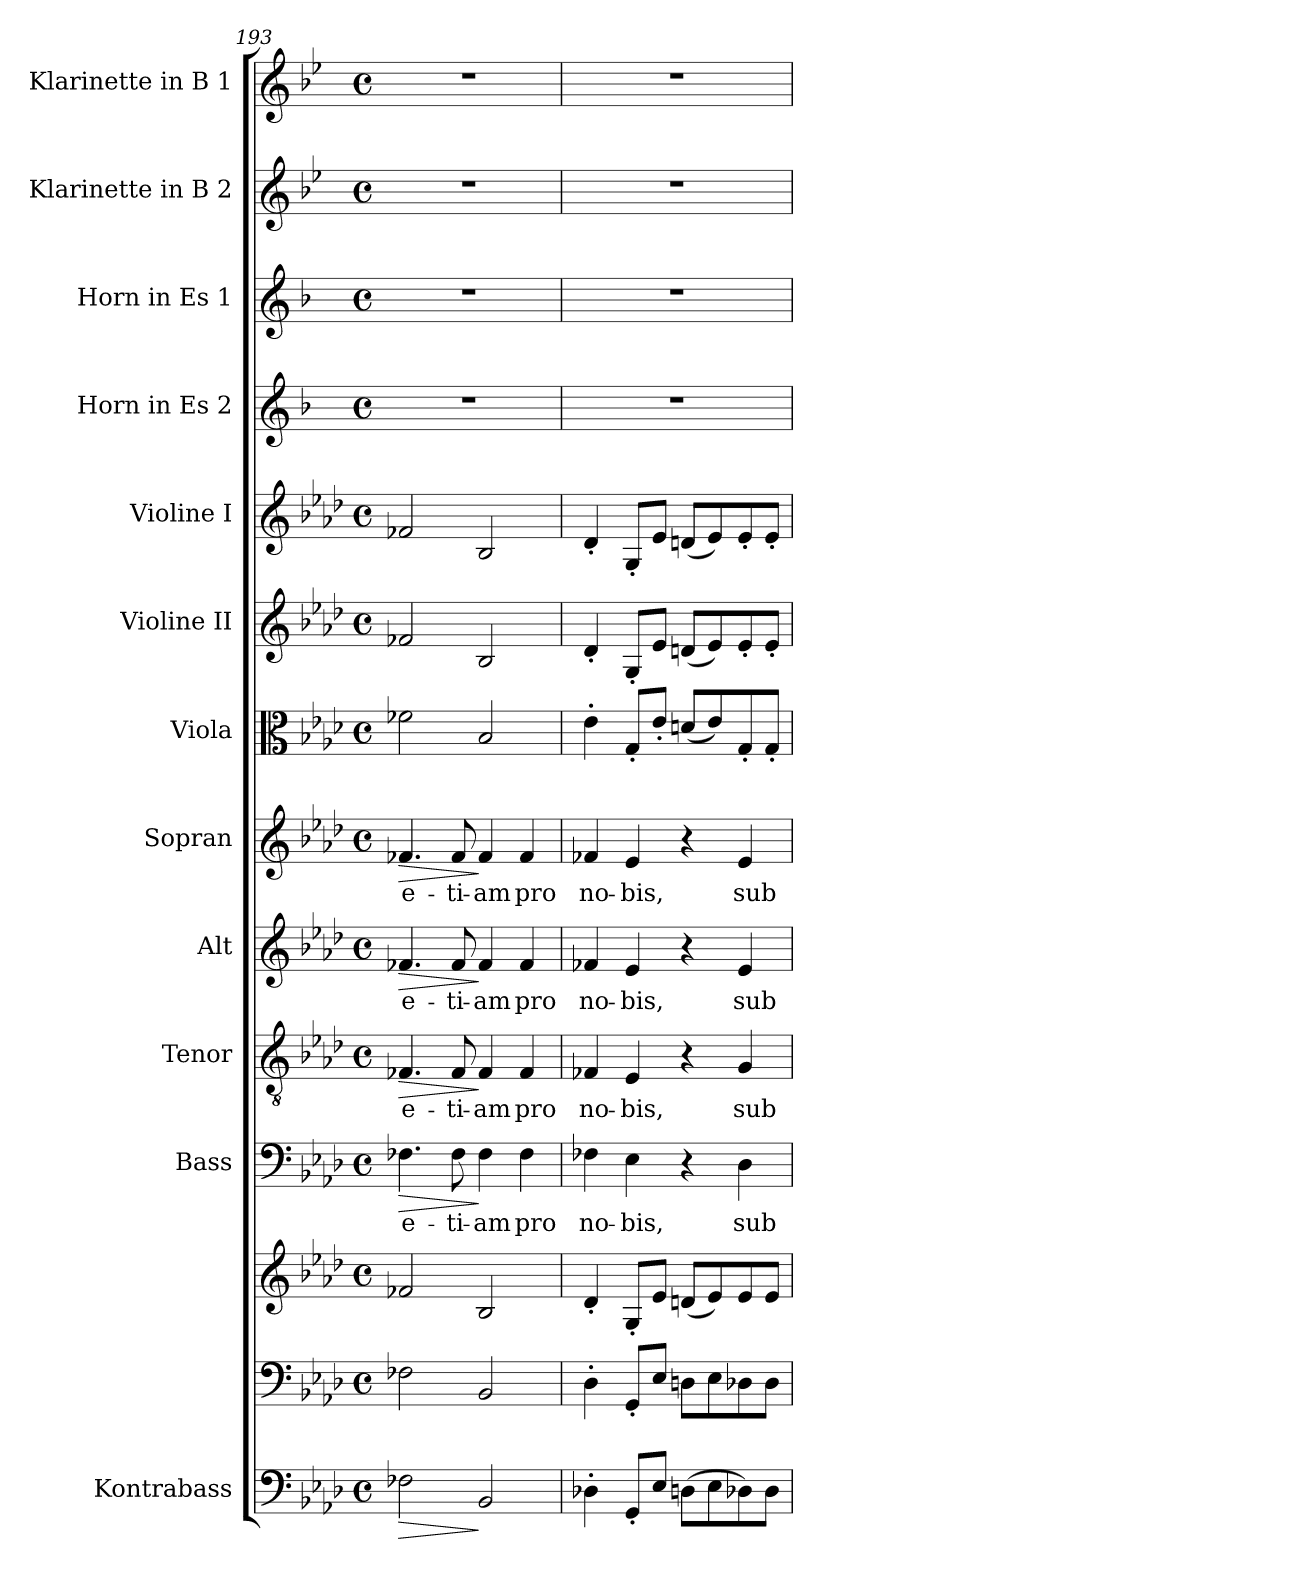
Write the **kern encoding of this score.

**kern	**dynam	**kern	**kern	**kern	**text	**dynam	**kern	**text	**dynam	**kern	**text	**dynam	**kern	**text	**dynam	**kern	**kern	**kern	**kern	**kern	**kern	**kern
*part13	*part13	*part12	*part12	*part11	*part11	*part11	*part10	*part10	*part10	*part9	*part9	*part9	*part8	*part8	*part8	*part7	*part6	*part5	*part4	*part3	*part2	*part1
*staff14	*staff14	*staff13	*staff12	*staff11	*staff11	*staff11	*staff10	*staff10	*staff10	*staff9	*staff9	*staff9	*staff8	*staff8	*staff8	*staff7	*staff6	*staff5	*staff4	*staff3	*staff2	*staff1
*I"Kontrabass	*	*	*	*I"Bass	*	*	*I"Tenor	*	*	*I"Alt	*	*	*I"Sopran	*	*	*I"Viola	*I"Violine II	*I"Violine I	*I"Horn in Es 2	*I"Horn in Es 1	*I"Klarinette in B 2	*I"Klarinette in B 1
*I'Kb.	*	*	*	*I'B	*	*	*I'T	*	*	*I'A	*	*	*I'S	*	*	*I'Vla.	*I'Vl. II	*I'Vl. I	*I'Hrn. 2	*I'Hrn. 1	*	*
*clefF4	*	*clefF4	*clefG2	*clefF4	*	*	*clefGv2	*	*	*clefG2	*	*	*clefG2	*	*	*clefC3	*clefG2	*clefG2	*clefG2	*clefG2	*clefG2	*clefG2
*ITrd7c12	*	*	*	*	*	*	*	*	*	*	*	*	*	*	*	*	*	*	*ITrd5c9	*ITrd5c9	*ITrd1c2	*ITrd1c2
*k[b-e-a-d-]	*	*k[b-e-a-d-]	*k[b-e-a-d-]	*k[b-e-a-d-]	*	*	*k[b-e-a-d-]	*	*	*k[b-e-a-d-]	*	*	*k[b-e-a-d-]	*	*	*k[b-e-a-d-]	*k[b-e-a-d-]	*k[b-e-a-d-]	*k[b-e-a-d-]	*k[b-e-a-d-]	*k[b-e-a-d-]	*k[b-e-a-d-]
*A-:	*	*A-:	*A-:	*A-:	*	*	*A-:	*	*	*A-:	*	*	*A-:	*	*	*A-:	*A-:	*A-:	*A-:	*A-:	*A-:	*A-:
*M4/4	*	*M4/4	*M4/4	*M4/4	*	*	*M4/4	*	*	*M4/4	*	*	*M4/4	*	*	*M4/4	*M4/4	*M4/4	*M4/4	*M4/4	*M4/4	*M4/4
*met(c)	*	*met(c)	*met(c)	*met(c)	*	*	*met(c)	*	*	*met(c)	*	*	*met(c)	*	*	*met(c)	*met(c)	*met(c)	*met(c)	*met(c)	*met(c)	*met(c)
=193	=193	=193	=193	=193	=193	=193	=193	=193	=193	=193	=193	=193	=193	=193	=193	=193	=193	=193	=193	=193	=193	=193
!	!LO:HP:b	!	!	!	!LO:LY:b	!LO:HP:b	!	!LO:LY:b	!LO:HP:b	!	!LO:LY:b	!LO:HP:b	!	!LO:LY:b	!LO:HP:b	!	!	!	!	!	!	!
2FF-X\	>	2F-X\	2f-X/	4.F-X\	e-	>	4.F-X/	e-	>	4.f-X/	e-	>	4.f-X/	e-	>	2f-X\	2f-X/	2f-X/	1r	1r	1r	1r
!	!	!	!	!	!LO:LY:b	!	!	!LO:LY:b	!	!	!LO:LY:b	!	!	!LO:LY:b	!	!	!	!	!	!	!	!
.	.	.	.	8F-\	-ti-	.	8F-/	-ti-	.	8f-/	-ti-	.	8f-/	-ti-	.	.	.	.	.	.	.	.
!	!	!	!	!	!LO:LY:b	!	!	!LO:LY:b	!	!	!LO:LY:b	!	!	!LO:LY:b	!	!	!	!	!	!	!	!
2BBB-/	]	2BB-/	2B-/	4F-\	-am	]	4F-/	-am	]	4f-/	-am	]	4f-/	-am	]	2B-/	2B-/	2B-/	.	.	.	.
!	!	!	!	!	!LO:LY:b	!	!	!LO:LY:b	!	!	!LO:LY:b	!	!	!LO:LY:b	!	!	!	!	!	!	!	!
.	.	.	.	4F-\	pro	.	4F-/	pro	.	4f-/	pro	.	4f-/	pro	.	.	.	.	.	.	.	.
!!LO:PB:g=z
=194	=194	=194	=194	=194	=194	=194	=194	=194	=194	=194	=194	=194	=194	=194	=194	=194	=194	=194	=194	=194	=194	=194
!	!	!	!	!	!LO:LY:b	!	!	!LO:LY:b	!	!	!LO:LY:b	!	!	!LO:LY:b	!	!	!	!	!	!	!	!
4DD-X'>\	.	4D-'>\	4d-'</	4F-X\	no-	.	4F-X/	no-	.	4f-X/	no-	.	4f-X/	no-	.	4e-'>\	4d-'</	4d-'</	1r	1r	1r	1r
!	!	!	!	!	!LO:LY:b	!	!	!LO:LY:b	!	!	!LO:LY:b	!	!	!LO:LY:b	!	!	!	!	!	!	!	!
8GGG'</L	.	8GG'</L	8G'</L	4E-\	-bis,	.	4E-/	-bis,	.	4e-/	-bis,	.	4e-/	-bis,	.	8G'</L	8G'</L	8G'</L	.	.	.	.
8EE-/J	.	8E-/J	8e-/J	.	.	.	.	.	.	.	.	.	.	.	.	8e-'</J	8e-/J	8e-/J	.	.	.	.
(>8DDn\L	.	8Dn\L	(<8dn/L	4r	.	.	4r	.	.	4r	.	.	4r	.	.	(<8dn/L	(<8dn/L	(<8dn/L	.	.	.	.
8EE-\	.	8E-\	8e-/)	.	.	.	.	.	.	.	.	.	.	.	.	8e-/)	8e-/)	8e-/)	.	.	.	.
!	!	!	!	!	!LO:LY:b	!	!	!LO:LY:b	!	!	!LO:LY:b	!	!	!LO:LY:b	!	!	!	!	!	!	!	!
8DD-X\)	.	8D-X\	8e-/	4D-\	sub	.	4G/	sub	.	4e-/	sub	.	4e-/	sub	.	8G'</	8e-'</	8e-'</	.	.	.	.
8DD-\J	.	8D-\J	8e-/J	.	.	.	.	.	.	.	.	.	.	.	.	8G'</J	8e-'</J	8e-'</J	.	.	.	.
=	=	=	=	=	=	=	=	=	=	=	=	=	=	=	=	=	=	=	=	=	=	=
*-	*-	*-	*-	*-	*-	*-	*-	*-	*-	*-	*-	*-	*-	*-	*-	*-	*-	*-	*-	*-	*-	*-
